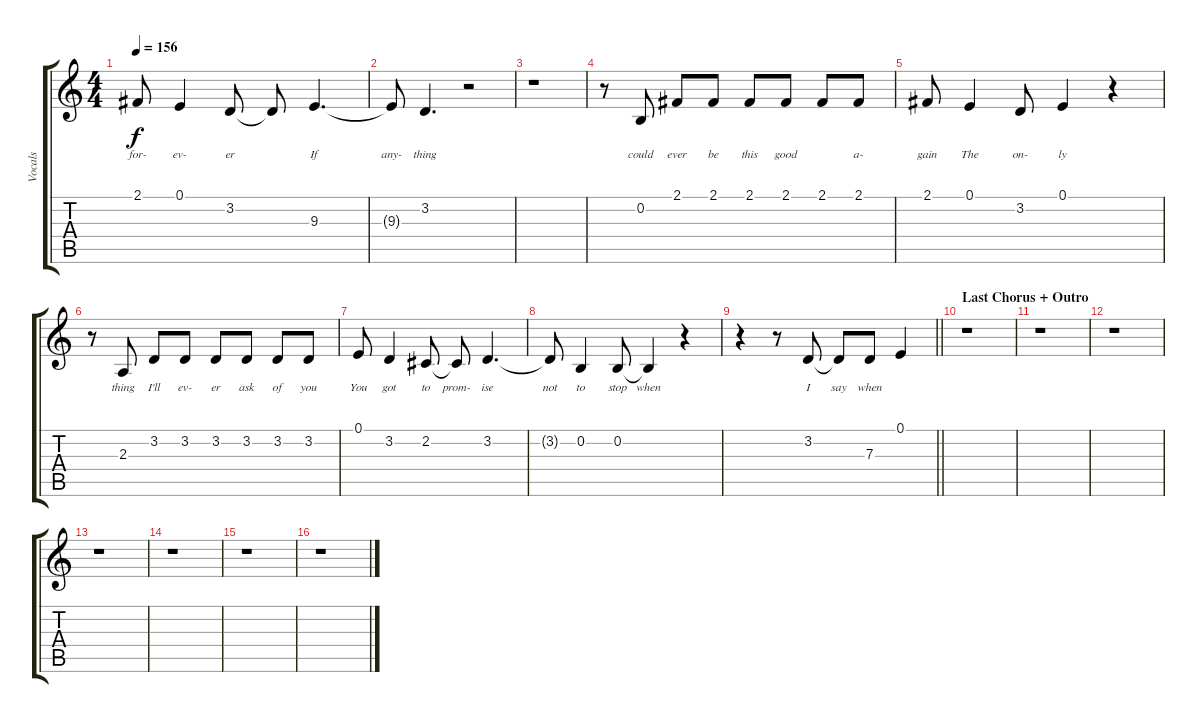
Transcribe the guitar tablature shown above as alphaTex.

\track ("Vocals" "Vocals") {instrument lead6voice}
\staff {score tabs}
\tuning (E4 B3 G3 D3 A2 E2) {hide}
\ts (4 4)
\tempo 156
\clef g2
\ks c
2.1.8{lyrics (0 "for-") lyrics (1 "") lyrics (2 "") lyrics (3 "") lyrics (4 "") dy f} 0.1.4{lyrics (0 "ev-") lyrics (1 "") lyrics (2 "") lyrics (3 "") lyrics (4 "")} 3.2.8{lyrics (0 "er") lyrics (1 "") lyrics (2 "") lyrics (3 "") lyrics (4 "")} 3.2{t}.8{lyrics (0 "") lyrics (1 "") lyrics (2 "") lyrics (3 "") lyrics (4 "")} 9.3.4{d lyrics (0 "If") lyrics (1 "") lyrics (2 "") lyrics (3 "") lyrics (4 "")} |
9.3{t}.8{lyrics (0 "any-") lyrics (1 "") lyrics (2 "") lyrics (3 "") lyrics (4 "")} 3.2.4{d lyrics (0 "thing") lyrics (1 "") lyrics (2 "") lyrics (3 "") lyrics (4 "")} r.2 |
r.1 |
r.8 0.2.8{lyrics (0 "could") lyrics (1 "") lyrics (2 "") lyrics (3 "") lyrics (4 "")} 2.1.8{lyrics (0 "ever") lyrics (1 "") lyrics (2 "") lyrics (3 "") lyrics (4 "")} 2.1.8{lyrics (0 "be") lyrics (1 "") lyrics (2 "") lyrics (3 "") lyrics (4 "")} 2.1.8{lyrics (0 "this") lyrics (1 "") lyrics (2 "") lyrics (3 "") lyrics (4 "")} 2.1.8{lyrics (0 "good") lyrics (1 "") lyrics (2 "") lyrics (3 "") lyrics (4 "")} 2.1.8{lyrics (0 "") lyrics (1 "") lyrics (2 "") lyrics (3 "") lyrics (4 "")} 2.1.8{lyrics (0 "a-") lyrics (1 "") lyrics (2 "") lyrics (3 "") lyrics (4 "")} |
2.1.8{lyrics (0 "gain") lyrics (1 "") lyrics (2 "") lyrics (3 "") lyrics (4 "")} 0.1.4{lyrics (0 "The") lyrics (1 "") lyrics (2 "") lyrics (3 "") lyrics (4 "")} 3.2.8{lyrics (0 "on-") lyrics (1 "") lyrics (2 "") lyrics (3 "") lyrics (4 "")} 0.1.4{lyrics (0 "ly") lyrics (1 "") lyrics (2 "") lyrics (3 "") lyrics (4 "")} r.4 |
r.8 2.3.8{lyrics (0 "thing") lyrics (1 "") lyrics (2 "") lyrics (3 "") lyrics (4 "")} 3.2.8{lyrics (0 "I'll") lyrics (1 "") lyrics (2 "") lyrics (3 "") lyrics (4 "")} 3.2.8{lyrics (0 "ev-") lyrics (1 "") lyrics (2 "") lyrics (3 "") lyrics (4 "")} 3.2.8{lyrics (0 "er") lyrics (1 "") lyrics (2 "") lyrics (3 "") lyrics (4 "")} 3.2.8{lyrics (0 "ask") lyrics (1 "") lyrics (2 "") lyrics (3 "") lyrics (4 "")} 3.2.8{lyrics (0 "of") lyrics (1 "") lyrics (2 "") lyrics (3 "") lyrics (4 "")} 3.2.8{lyrics (0 "you") lyrics (1 "") lyrics (2 "") lyrics (3 "") lyrics (4 "")} |
0.1.8{lyrics (0 "You") lyrics (1 "") lyrics (2 "") lyrics (3 "") lyrics (4 "")} 3.2.4{lyrics (0 "got") lyrics (1 "") lyrics (2 "") lyrics (3 "") lyrics (4 "")} 2.2.8{lyrics (0 "to") lyrics (1 "") lyrics (2 "") lyrics (3 "") lyrics (4 "")} 2.2{t}.8{lyrics (0 "prom-") lyrics (1 "") lyrics (2 "") lyrics (3 "") lyrics (4 "")} 3.2.4{d lyrics (0 "ise") lyrics (1 "") lyrics (2 "") lyrics (3 "") lyrics (4 "")} |
3.2{t}.8{lyrics (0 "not") lyrics (1 "") lyrics (2 "") lyrics (3 "") lyrics (4 "")} 0.2.4{lyrics (0 "to") lyrics (1 "") lyrics (2 "") lyrics (3 "") lyrics (4 "")} 0.2.8{lyrics (0 "stop") lyrics (1 "") lyrics (2 "") lyrics (3 "") lyrics (4 "")} 0.2{t}.4{lyrics (0 "when") lyrics (1 "") lyrics (2 "") lyrics (3 "") lyrics (4 "")} r.4 |
\barLineRight lightlight
r.4 r.8 3.2.8{lyrics (0 "I") lyrics (1 "") lyrics (2 "") lyrics (3 "") lyrics (4 "")} 3.2{t}.8{lyrics (0 "say") lyrics (1 "") lyrics (2 "") lyrics (3 "") lyrics (4 "")} 7.3.8{lyrics (0 "when") lyrics (1 "") lyrics (2 "") lyrics (3 "") lyrics (4 "")} 0.1.4 |
\section ("" "Last Chorus + Outro")
r.1 |
r.1 |
r.1 |
r.1 |
r.1 |
r.1 |
r.1
